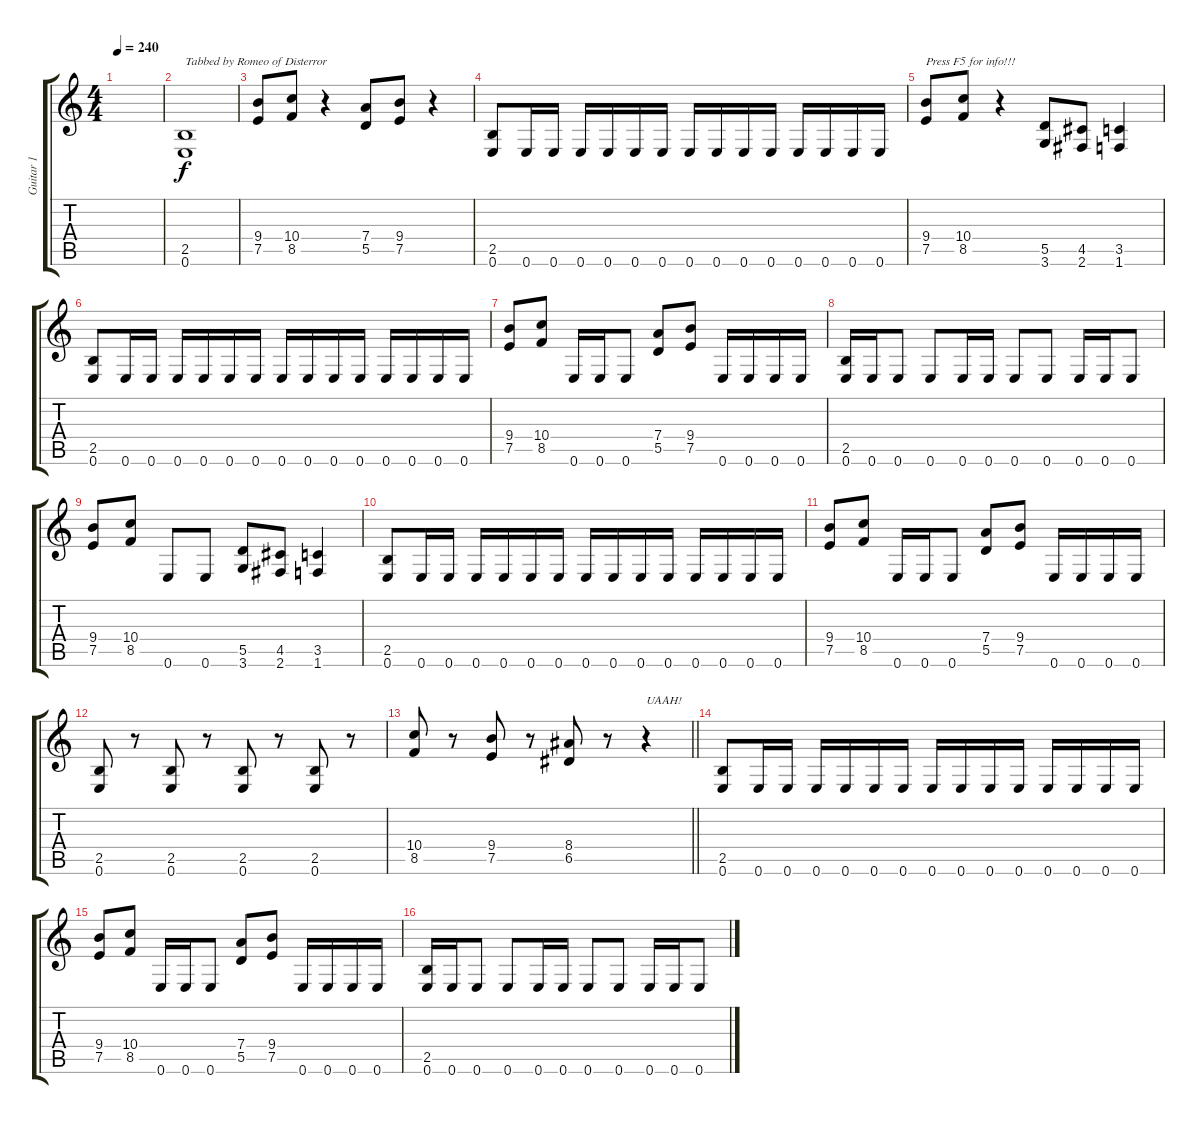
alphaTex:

\track ("Guitar 1" "Guitar 1") {instrument distortionguitar}
\staff {score tabs}
\tuning (E4 B3 G3 D3 A2 E2) {hide}
\ts (4 4)
\tempo 240
\clef g2
\ks c
|
(2.5 0.6).1{txt "Tabbed by Romeo of Disterror"} |
(9.4 7.5).8 (10.4 8.5).8 r.4 (7.4 5.5).8 (9.4 7.5).8{txt ""} r.4 |
(2.5 0.6).8 0.6.16 0.6.16 0.6.16 0.6.16 0.6.16 0.6.16 0.6.16 0.6.16 0.6.16 0.6.16 0.6.16 0.6.16 0.6.16 0.6.16 |
(9.4 7.5).8{txt "Press F5 for info!!!"} (10.4 8.5).8 r.4 (5.5 3.6).8 (4.5 2.6).8 (3.5 1.6).4 |
(2.5 0.6).8 0.6.16 0.6.16 0.6.16 0.6.16 0.6.16 0.6.16 0.6.16 0.6.16 0.6.16 0.6.16 0.6.16 0.6.16 0.6.16 0.6.16 |
(9.4 7.5).8 (10.4 8.5).8 0.6.16 0.6.16 0.6.8 (7.4 5.5).8 (9.4 7.5).8 0.6.16 0.6.16 0.6.16 0.6.16 |
(2.5 0.6).16 0.6.16 0.6.8 0.6.8 0.6.16 0.6.16 0.6.8 0.6.8 0.6.16 0.6.16 0.6.8 |
(9.4 7.5).8 (10.4 8.5).8 0.6.8 0.6.8 (5.5 3.6).8 (4.5 2.6).8 (3.5 1.6).4 |
(2.5 0.6).8 0.6.16 0.6.16 0.6.16 0.6.16 0.6.16 0.6.16 0.6.16 0.6.16 0.6.16 0.6.16 0.6.16 0.6.16 0.6.16 0.6.16 |
(9.4 7.5).8 (10.4 8.5).8 0.6.16 0.6.16 0.6.8 (7.4 5.5).8 (9.4 7.5).8 0.6.16 0.6.16 0.6.16 0.6.16 |
(2.5 0.6).8 r.8 (2.5 0.6).8 r.8 (2.5 0.6).8 r.8 (2.5 0.6).8 r.8 |
\barLineRight lightlight
(10.4 8.5).8 r.8 (9.4 7.5).8 r.8 (8.4 6.5).8 r.8 r.4{txt "UAAH!"} |
(2.5 0.6).8 0.6.16 0.6.16 0.6.16 0.6.16 0.6.16 0.6.16 0.6.16 0.6.16 0.6.16 0.6.16 0.6.16 0.6.16 0.6.16 0.6.16 |
(9.4 7.5).8 (10.4 8.5).8 0.6.16 0.6.16 0.6.8 (7.4 5.5).8 (9.4 7.5).8 0.6.16 0.6.16 0.6.16 0.6.16 |
(2.5 0.6).16 0.6.16 0.6.8 0.6.8 0.6.16 0.6.16 0.6.8 0.6.8 0.6.16 0.6.16 0.6.8
